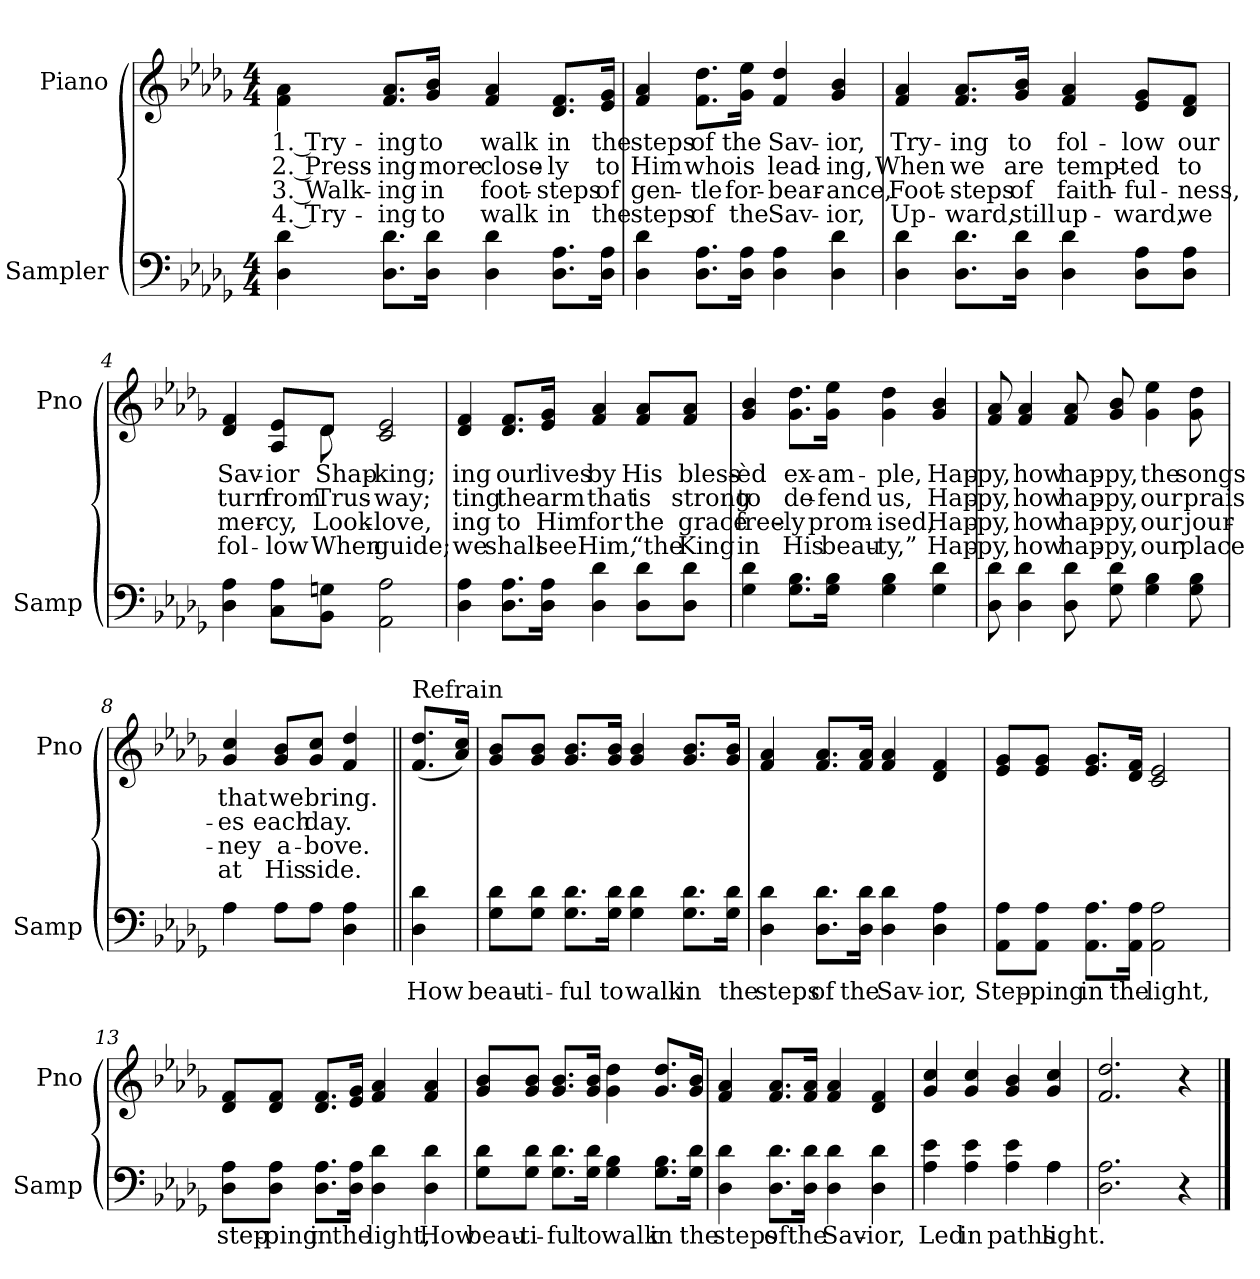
**kern	**text	**kern	**text	**text	**text	**text
*part2	*part2	*part1	*part1	*part1	*part1	*part1
*staff2	*staff2	*staff1	*staff1	*staff1	*staff1	*staff1
*I"Sampler	*	*I"Piano	*	*	*	*
*I'Samp	*	*I'Pno	*	*	*	*
*clefF4	*	*clefG2	*	*	*	*
*k[b-e-a-d-g-]	*	*k[b-e-a-d-g-]	*	*	*	*
*D-:	*	*D-:	*	*	*	*
*M4/4	*	*M4/4	*	*	*	*
=1	=1	=1	=1	=1	=1	=1
4D- 4d-	.	4f\ 4a-\	1. Try-	2. Press-	3. Walk-	4. Try-
8.D-\ 8.d-\L	.	8.f/ 8.a-/L	-ing	-ing	-ing	-ing
16D-\ 16d-\Jk	.	16g-/ 16b-/Jk	to	more	in	to
4D- 4d-	.	4f 4a-	walk	close-	foot-	walk
8.D-\ 8.A-\L	.	8.d-/ 8.f/L	in	-ly	-steps	in
16D-\ 16A-\Jk	.	16e-/ 16g-/Jk	the	to	of	the
=2	=2	=2	=2	=2	=2	=2
4D- 4d-	.	4f 4a-	steps	Him	gen-	steps
8.D-\ 8.A-\L	.	8.f\ 8.dd-\L	of	who	-tle	of
16D-\ 16A-\Jk	.	16g-\ 16ee-\Jk	the	is	for-	the
4D- 4A-	.	4f 4dd-	Sav-	lead-	-bear-	Sav-
4D- 4d-	.	4g- 4b-	-ior,	-ing,	-ance,	-ior,
=3	=3	=3	=3	=3	=3	=3
4D- 4d-	.	4f 4a-	Try-	When	Foot-	Up-
8.D-\ 8.d-\L	.	8.f/ 8.a-/L	-ing	we	-steps	-ward,
16D-\ 16d-\Jk	.	16g-/ 16b-/Jk	to	are	of	still
4D- 4d-	.	4f 4a-	fol-	tempt-	faith-	up-
8D-\ 8A-\L	.	8e-/ 8g-/L	-low	-ed	-ful-	-ward,
8D-\ 8A-\J	.	8d-/ 8f/J	our	to	-ness,	we
=4	=4	=4	=4	=4	=4	=4
*	*	*^	*	*	*	*
4D- 4A-	.	4d- 4f	4.ryy	Sav-	turn	mer-	fol-
8C\ 8A-\L	.	8A-/ 8e-/L	.	-ior	from	-cy,	-low
8BB-\ 8Gn\J	.	8d-/J	8d-	Shap-	Trus-	Look-	When
2AA- 2A-	.	2c 2e-	2ryy	king;	way;	love,	guide;
*	*	*v	*v	*	*	*	*
=5	=5	=5	=5	=5	=5	=5
4D- 4A-	.	4d- 4f	-ing	-ting	-ing	we
8.D-\ 8.A-\L	.	8.d-/ 8.f/L	our	the	to	shall
16D-\ 16A-\Jk	.	16e-/ 16g-/Jk	lives	arm	Him	see
4D- 4d-	.	4f 4a-	by	that	for	Him,
8D-\ 8d-\L	.	8f/ 8a-/L	His	is	the	“the
8D-\ 8d-\J	.	8f/ 8a-/J	bless-	strong	grace	King
=6	=6	=6	=6	=6	=6	=6
4G- 4d-	.	4g- 4b-	-èd	to	free-	in
8.G-\ 8.B-\L	.	8.g-\ 8.dd-\L	ex-	de-	-ly	His
16G-\ 16B-\Jk	.	16g-\ 16ee-\Jk	-am-	-fend	prom-	beau-
4G- 4B-	.	4g- 4dd-	-ple,	us,	-ised,	-ty,”
4G- 4d-	.	4g- 4b-	Hap-	Hap-	Hap-	Hap-
=7	=7	=7	=7	=7	=7	=7
8D- 8d-	.	8f 8a-	-py,	-py,	-py,	-py,
4D- 4d-	.	4f 4a-	how	how	how	how
8D- 8d-	.	8f 8a-	hap-	hap-	hap-	hap-
8G- 8d-	.	8g- 8b-	-py,	-py,	-py,	-py,
4G- 4B-	.	4g- 4ee-	the	our	our	our
8G- 8B-	.	8g- 8dd-	songs	prais-	jour-	place
=8	=8	=8	=8	=8	=8	=8
4A-	.	4g- 4cc	that	-es	-ney	at
8A-\L	.	8g-/ 8b-/L	we	each	a-	His
8A-\J	.	8g-/ 8cc/J	bring.	day.	-bove.	side.
4D- 4A-	.	4f 4dd-	.	.	.	.
=9||	=9||	=9||	=9||	=9||	=9||	=9||
!	!	!LO:TX:t=Refrain	!	!	!	!
4D- 4d-	How	(8.f/ 8.dd-/L	.	.	.	.
.	.	16a-/ 16cc/Jk)	.	.	.	.
=10	=10	=10	=10	=10	=10	=10
8G-\ 8d-\L	beau-	8g-/ 8b-/L	.	.	.	.
8G-\ 8d-\J	-ti-	8g-/ 8b-/J	.	.	.	.
8.G-\ 8.d-\L	-ful	8.g-/ 8.b-/L	.	.	.	.
16G-\ 16d-\Jk	to	16g-/ 16b-/Jk	.	.	.	.
4G- 4d-	walk	4g- 4b-	.	.	.	.
8.G-\ 8.d-\L	in	8.g-/ 8.b-/L	.	.	.	.
16G-\ 16d-\Jk	the	16g-/ 16b-/Jk	.	.	.	.
=11	=11	=11	=11	=11	=11	=11
4D- 4d-	steps	4f 4a-	.	.	.	.
8.D-\ 8.d-\L	of	8.f/ 8.a-/L	.	.	.	.
16D-\ 16d-\Jk	the	16f/ 16a-/Jk	.	.	.	.
4D- 4d-	Sav-	4f 4a-	.	.	.	.
4D- 4A-	-ior,	4d- 4f	.	.	.	.
=12	=12	=12	=12	=12	=12	=12
8AA-\ 8A-\L	Step-	8e-/ 8g-/L	.	.	.	.
8AA-\ 8A-\J	-ping	8e-/ 8g-/J	.	.	.	.
8.AA-\ 8.A-\L	in	8.e-/ 8.g-/L	.	.	.	.
16AA-\ 16A-\Jk	the	16d-/ 16f/Jk	.	.	.	.
2AA- 2A-	light,	2c 2e-	.	.	.	.
=13	=13	=13	=13	=13	=13	=13
8D-\ 8A-\L	step-	8d-/ 8f/L	.	.	.	.
8D-\ 8A-\J	-ping	8d-/ 8f/J	.	.	.	.
8.D-\ 8.A-\L	in	8.d-/ 8.f/L	.	.	.	.
16D-\ 16A-\Jk	the	16e-/ 16g-/Jk	.	.	.	.
4D- 4d-	light,	4f 4a-	.	.	.	.
4D- 4d-	How	4f 4a-	.	.	.	.
=14	=14	=14	=14	=14	=14	=14
8G-\ 8d-\L	beau-	8g-/ 8b-/L	.	.	.	.
8G-\ 8d-\J	-ti-	8g-/ 8b-/J	.	.	.	.
8.G-\ 8.d-\L	-ful	8.g-/ 8.b-/L	.	.	.	.
16G-\ 16d-\Jk	to	16g-/ 16b-/Jk	.	.	.	.
4G- 4B-	walk	4g- 4dd-	.	.	.	.
8.G-\ 8.B-\L	in	8.g-/ 8.dd-/L	.	.	.	.
16G-\ 16d-\Jk	the	16g-/ 16b-/Jk	.	.	.	.
=15	=15	=15	=15	=15	=15	=15
4D- 4d-	steps	4f 4a-	.	.	.	.
8.D-\ 8.d-\L	of	8.f/ 8.a-/L	.	.	.	.
16D-\ 16d-\Jk	the	16f/ 16a-/Jk	.	.	.	.
4D- 4d-	Sav-	4f 4a-	.	.	.	.
4D- 4d-	-ior,	4d- 4f	.	.	.	.
=16	=16	=16	=16	=16	=16	=16
*^	*	*	*	*	*	*
4A- 4e-	2.ryy	Led	4g- 4cc	.	.	.	.
4A- 4e-	.	in	4g- 4cc	.	.	.	.
4A- 4e-	.	paths	4g- 4b-	.	.	.	.
4A-\	4A-	light.	4g- 4cc	.	.	.	.
*v	*v	*	*	*	*	*	*
=17	=17	=17	=17	=17	=17	=17
2.D- 2.A-	.	2.f 2.dd-	.	.	.	.
4r	.	4r	.	.	.	.
==	==	==	==	==	==	==
*-	*-	*-	*-	*-	*-	*-
